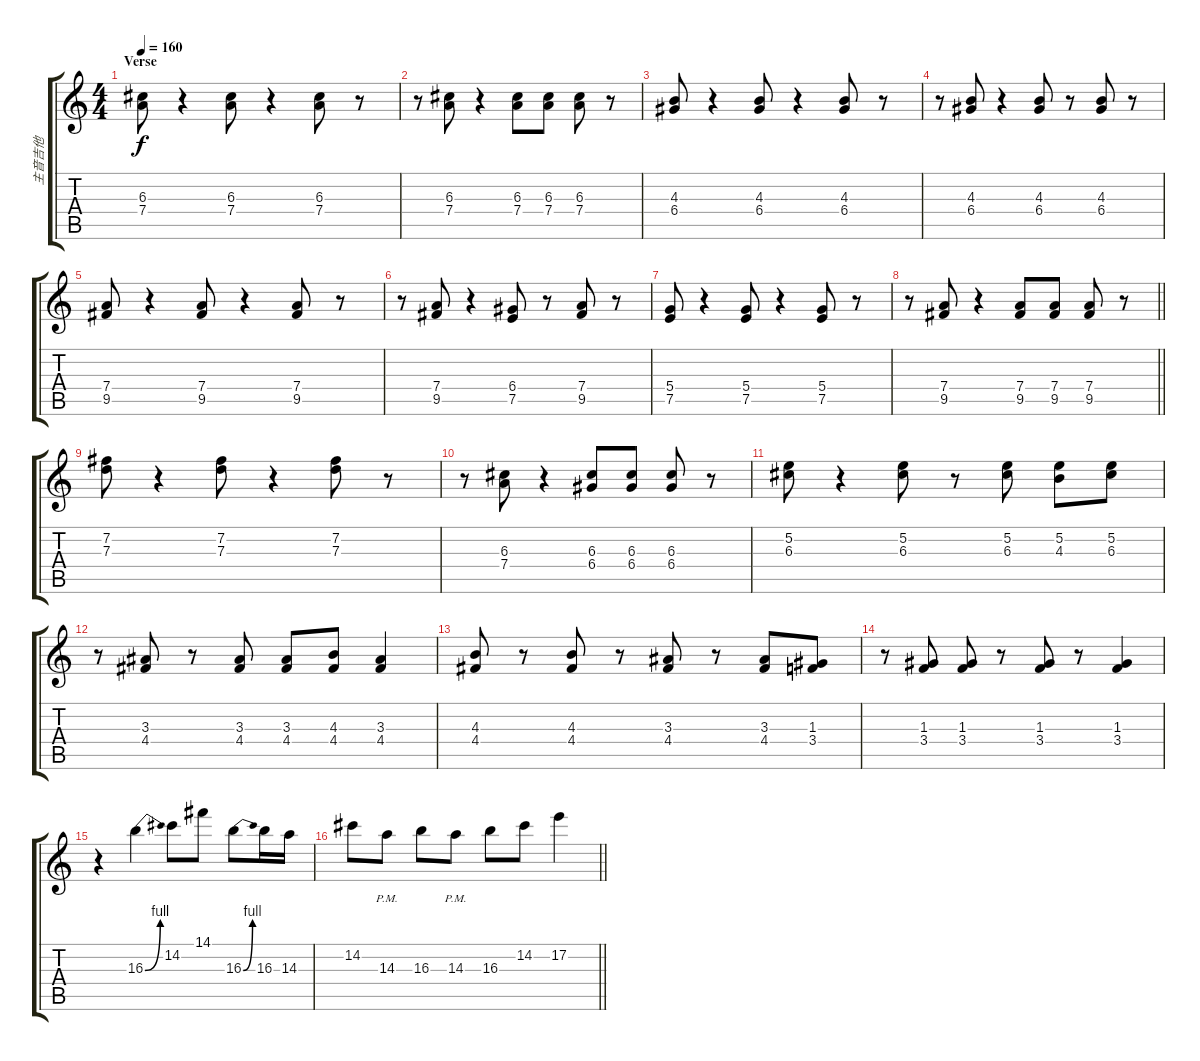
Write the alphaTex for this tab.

\track ("主音吉他" "主音吉他") {instrument overdrivenguitar}
\staff {score tabs}
\tuning (E4 B3 G3 D3 A2 E2) {hide}
\ts (4 4)
\section ("" "Verse")
\tempo 160
\clef g2
\ks c
(6.3 7.4).8{dy f} r.4 (6.3 7.4).8 r.4 (6.3 7.4).8 r.8 |
r.8 (6.3 7.4).8 r.4 (6.3 7.4).8 (6.3 7.4).8 (6.3 7.4).8 r.8 |
(4.3 6.4).8 r.4 (4.3 6.4).8 r.4 (4.3 6.4).8 r.8 |
r.8 (4.3 6.4).8 r.4 (4.3 6.4).8 r.8 (4.3 6.4).8 r.8 |
(7.4 9.5).8 r.4 (7.4 9.5).8 r.4 (7.4 9.5).8 r.8 |
r.8 (7.4 9.5).8 r.4 (6.4 7.5).8 r.8 (7.4 9.5).8 r.8 |
(5.4 7.5).8 r.4 (5.4 7.5).8 r.4 (5.4 7.5).8 r.8 |
\barLineRight lightlight
r.8 (7.4 9.5).8 r.4 (7.4 9.5).8 (7.4 9.5).8 (7.4 9.5).8 r.8 |
(7.2 7.3).8 r.4 (7.2 7.3).8 r.4 (7.2 7.3).8 r.8 |
r.8 (6.3 7.4).8 r.4 (6.3 6.4).8 (6.3 6.4).8 (6.3 6.4).8 r.8 |
(5.2 6.3).8 r.4 (5.2 6.3).8 r.8 (5.2 6.3).8 (5.2 4.3).8 (5.2 6.3).8 |
r.8 (3.3 4.4).8 r.8 (3.3 4.4).8 (3.3 4.4).8 (4.3 4.4).8 (3.3 4.4).4 |
(4.3 4.4).8 r.8 (4.3 4.4).8 r.8 (3.3 4.4).8 r.8 (3.3 4.4).8 (1.3 3.4).8 |
r.8 (1.3 3.4).8 (1.3 3.4).8 r.8 (1.3 3.4).8 r.8 (1.3 3.4).4 |
r.4 16.3{be (bend 0 0 60 4)}.4 14.2.8 14.1.8 16.3{be (bend 0 0 60 4)}.8 16.3.16 14.3.16 |
\barLineRight lightlight
14.2.8 14.3{pm}.8 16.3.8 14.3{pm}.8 16.3.8 14.2.8 17.2.4
